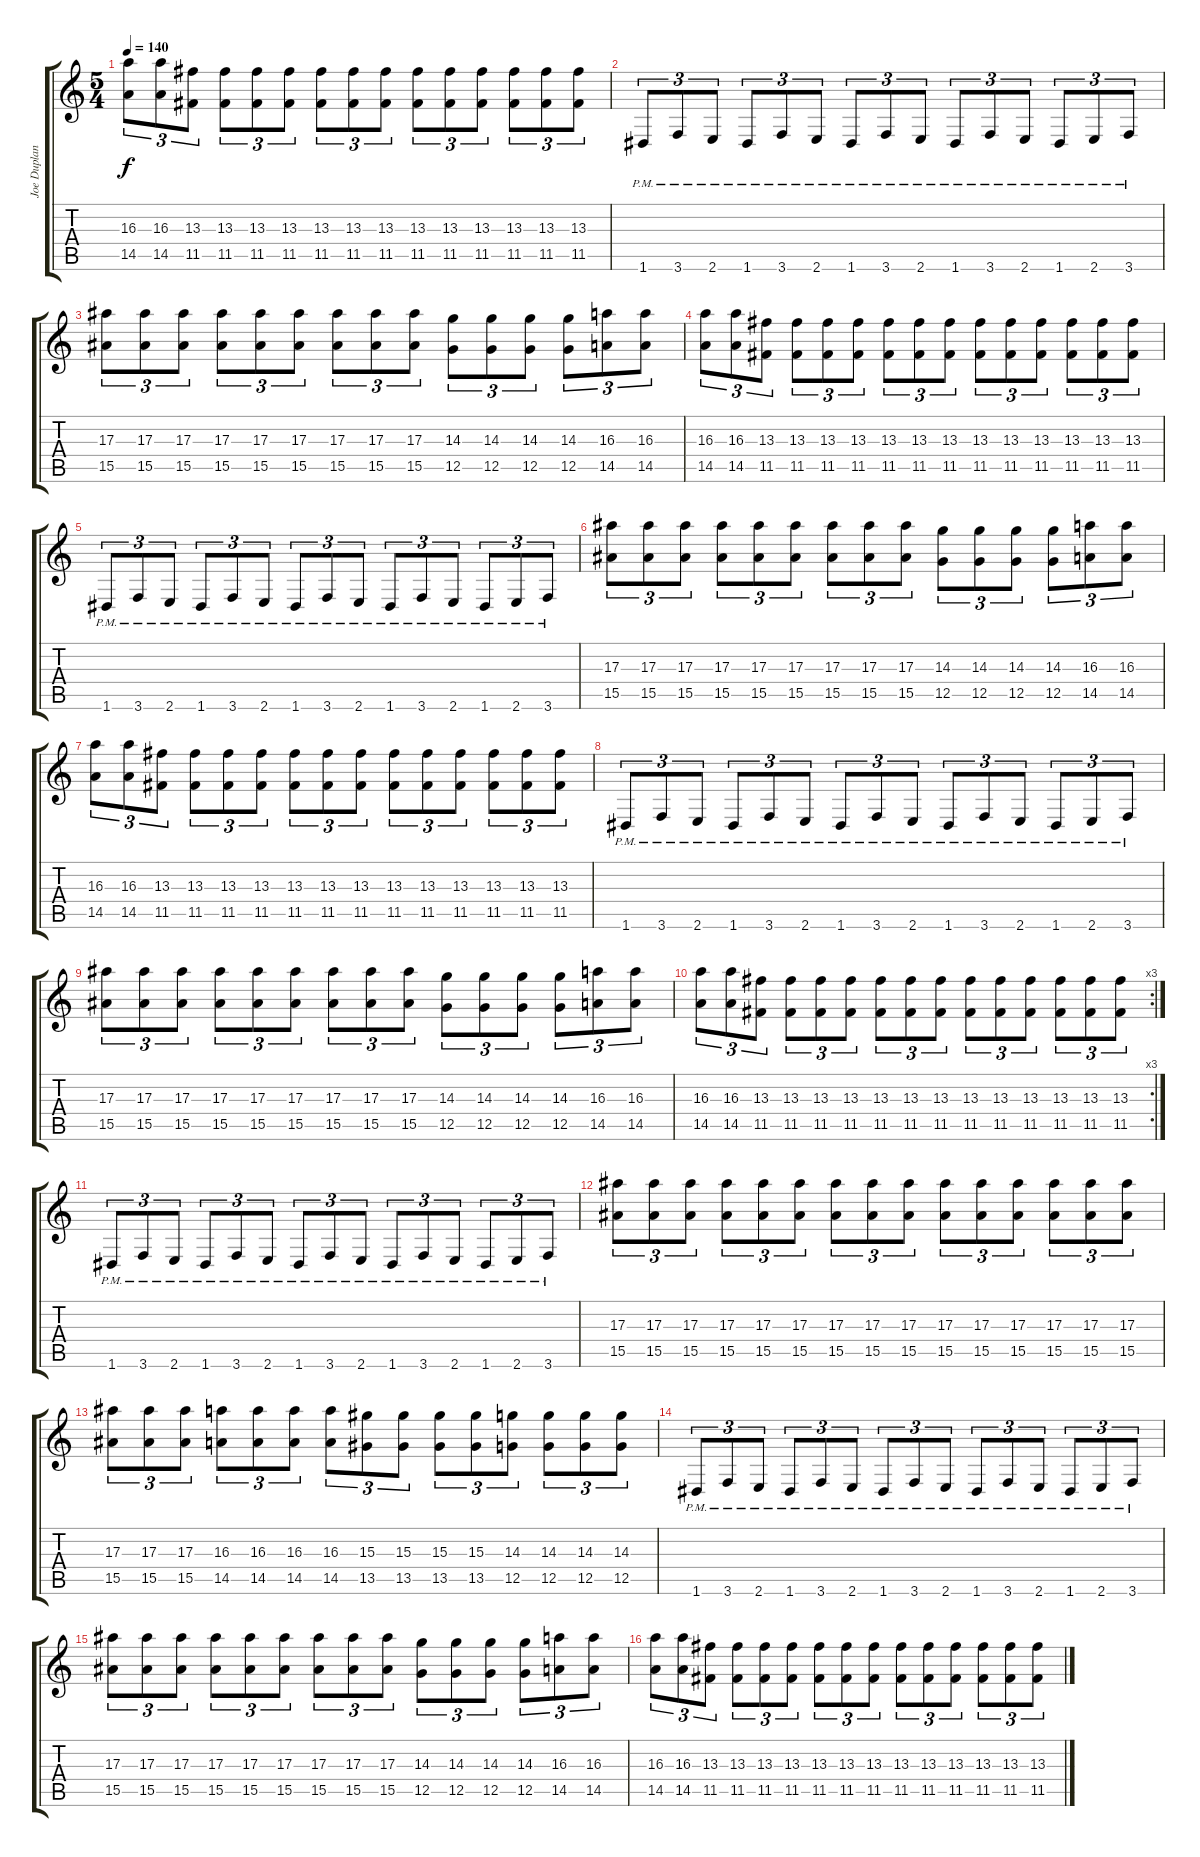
\track ("Joe Duplantier" "Joe Duplan") {instrument distortionguitar}
\staff {score tabs}
\tuning (D4 A3 F3 C3 G2 D2) {hide}
\ts (5 4)
\tempo 140
\clef g2
\ks c
(16.3 14.5).8{tu (3 2) dy f} (16.3 14.5).8{tu (3 2)} (13.3 11.5).8{tu (3 2)} (13.3 11.5).8{tu (3 2)} (13.3 11.5).8{tu (3 2)} (13.3 11.5).8{tu (3 2)} (13.3 11.5).8{tu (3 2)} (13.3 11.5).8{tu (3 2)} (13.3 11.5).8{tu (3 2)} (13.3 11.5).8{tu (3 2)} (13.3 11.5).8{tu (3 2)} (13.3 11.5).8{tu (3 2)} (13.3 11.5).8{tu (3 2)} (13.3 11.5).8{tu (3 2)} (13.3 11.5).8{tu (3 2)} |
1.6{pm}.8{tu (3 2)} 3.6{pm}.8{tu (3 2)} 2.6{pm}.8{tu (3 2)} 1.6{pm}.8{tu (3 2)} 3.6{pm}.8{tu (3 2)} 2.6{pm}.8{tu (3 2)} 1.6{pm}.8{tu (3 2)} 3.6{pm}.8{tu (3 2)} 2.6{pm}.8{tu (3 2)} 1.6{pm}.8{tu (3 2)} 3.6{pm}.8{tu (3 2)} 2.6{pm}.8{tu (3 2)} 1.6{pm}.8{tu (3 2)} 2.6{pm}.8{tu (3 2)} 3.6{pm}.8{tu (3 2)} |
(17.3 15.5).8{tu (3 2)} (17.3 15.5).8{tu (3 2)} (17.3 15.5).8{tu (3 2)} (17.3 15.5).8{tu (3 2)} (17.3 15.5).8{tu (3 2)} (17.3 15.5).8{tu (3 2)} (17.3 15.5).8{tu (3 2)} (17.3 15.5).8{tu (3 2)} (17.3 15.5).8{tu (3 2)} (14.3 12.5).8{tu (3 2)} (14.3 12.5).8{tu (3 2)} (14.3 12.5).8{tu (3 2)} (14.3 12.5).8{tu (3 2)} (16.3 14.5).8{tu (3 2)} (16.3 14.5).8{tu (3 2)} |
(16.3 14.5).8{tu (3 2)} (16.3 14.5).8{tu (3 2)} (13.3 11.5).8{tu (3 2)} (13.3 11.5).8{tu (3 2)} (13.3 11.5).8{tu (3 2)} (13.3 11.5).8{tu (3 2)} (13.3 11.5).8{tu (3 2)} (13.3 11.5).8{tu (3 2)} (13.3 11.5).8{tu (3 2)} (13.3 11.5).8{tu (3 2)} (13.3 11.5).8{tu (3 2)} (13.3 11.5).8{tu (3 2)} (13.3 11.5).8{tu (3 2)} (13.3 11.5).8{tu (3 2)} (13.3 11.5).8{tu (3 2)} |
1.6{pm}.8{tu (3 2)} 3.6{pm}.8{tu (3 2)} 2.6{pm}.8{tu (3 2)} 1.6{pm}.8{tu (3 2)} 3.6{pm}.8{tu (3 2)} 2.6{pm}.8{tu (3 2)} 1.6{pm}.8{tu (3 2)} 3.6{pm}.8{tu (3 2)} 2.6{pm}.8{tu (3 2)} 1.6{pm}.8{tu (3 2)} 3.6{pm}.8{tu (3 2)} 2.6{pm}.8{tu (3 2)} 1.6{pm}.8{tu (3 2)} 2.6{pm}.8{tu (3 2)} 3.6{pm}.8{tu (3 2)} |
(17.3 15.5).8{tu (3 2)} (17.3 15.5).8{tu (3 2)} (17.3 15.5).8{tu (3 2)} (17.3 15.5).8{tu (3 2)} (17.3 15.5).8{tu (3 2)} (17.3 15.5).8{tu (3 2)} (17.3 15.5).8{tu (3 2)} (17.3 15.5).8{tu (3 2)} (17.3 15.5).8{tu (3 2)} (14.3 12.5).8{tu (3 2)} (14.3 12.5).8{tu (3 2)} (14.3 12.5).8{tu (3 2)} (14.3 12.5).8{tu (3 2)} (16.3 14.5).8{tu (3 2)} (16.3 14.5).8{tu (3 2)} |
(16.3 14.5).8{tu (3 2)} (16.3 14.5).8{tu (3 2)} (13.3 11.5).8{tu (3 2)} (13.3 11.5).8{tu (3 2)} (13.3 11.5).8{tu (3 2)} (13.3 11.5).8{tu (3 2)} (13.3 11.5).8{tu (3 2)} (13.3 11.5).8{tu (3 2)} (13.3 11.5).8{tu (3 2)} (13.3 11.5).8{tu (3 2)} (13.3 11.5).8{tu (3 2)} (13.3 11.5).8{tu (3 2)} (13.3 11.5).8{tu (3 2)} (13.3 11.5).8{tu (3 2)} (13.3 11.5).8{tu (3 2)} |
1.6{pm}.8{tu (3 2)} 3.6{pm}.8{tu (3 2)} 2.6{pm}.8{tu (3 2)} 1.6{pm}.8{tu (3 2)} 3.6{pm}.8{tu (3 2)} 2.6{pm}.8{tu (3 2)} 1.6{pm}.8{tu (3 2)} 3.6{pm}.8{tu (3 2)} 2.6{pm}.8{tu (3 2)} 1.6{pm}.8{tu (3 2)} 3.6{pm}.8{tu (3 2)} 2.6{pm}.8{tu (3 2)} 1.6{pm}.8{tu (3 2)} 2.6{pm}.8{tu (3 2)} 3.6{pm}.8{tu (3 2)} |
(17.3 15.5).8{tu (3 2)} (17.3 15.5).8{tu (3 2)} (17.3 15.5).8{tu (3 2)} (17.3 15.5).8{tu (3 2)} (17.3 15.5).8{tu (3 2)} (17.3 15.5).8{tu (3 2)} (17.3 15.5).8{tu (3 2)} (17.3 15.5).8{tu (3 2)} (17.3 15.5).8{tu (3 2)} (14.3 12.5).8{tu (3 2)} (14.3 12.5).8{tu (3 2)} (14.3 12.5).8{tu (3 2)} (14.3 12.5).8{tu (3 2)} (16.3 14.5).8{tu (3 2)} (16.3 14.5).8{tu (3 2)} |
\rc 3
(16.3 14.5).8{tu (3 2)} (16.3 14.5).8{tu (3 2)} (13.3 11.5).8{tu (3 2)} (13.3 11.5).8{tu (3 2)} (13.3 11.5).8{tu (3 2)} (13.3 11.5).8{tu (3 2)} (13.3 11.5).8{tu (3 2)} (13.3 11.5).8{tu (3 2)} (13.3 11.5).8{tu (3 2)} (13.3 11.5).8{tu (3 2)} (13.3 11.5).8{tu (3 2)} (13.3 11.5).8{tu (3 2)} (13.3 11.5).8{tu (3 2)} (13.3 11.5).8{tu (3 2)} (13.3 11.5).8{tu (3 2)} |
1.6{pm}.8{tu (3 2)} 3.6{pm}.8{tu (3 2)} 2.6{pm}.8{tu (3 2)} 1.6{pm}.8{tu (3 2)} 3.6{pm}.8{tu (3 2)} 2.6{pm}.8{tu (3 2)} 1.6{pm}.8{tu (3 2)} 3.6{pm}.8{tu (3 2)} 2.6{pm}.8{tu (3 2)} 1.6{pm}.8{tu (3 2)} 3.6{pm}.8{tu (3 2)} 2.6{pm}.8{tu (3 2)} 1.6{pm}.8{tu (3 2)} 2.6{pm}.8{tu (3 2)} 3.6{pm}.8{tu (3 2)} |
(17.3 15.5).8{tu (3 2)} (17.3 15.5).8{tu (3 2)} (17.3 15.5).8{tu (3 2)} (17.3 15.5).8{tu (3 2)} (17.3 15.5).8{tu (3 2)} (17.3 15.5).8{tu (3 2)} (17.3 15.5).8{tu (3 2)} (17.3 15.5).8{tu (3 2)} (17.3 15.5).8{tu (3 2)} (17.3 15.5).8{tu (3 2)} (17.3 15.5).8{tu (3 2)} (17.3 15.5).8{tu (3 2)} (17.3 15.5).8{tu (3 2)} (17.3 15.5).8{tu (3 2)} (17.3 15.5).8{tu (3 2)} |
(17.3 15.5).8{tu (3 2)} (17.3 15.5).8{tu (3 2)} (17.3 15.5).8{tu (3 2)} (16.3 14.5).8{tu (3 2)} (16.3 14.5).8{tu (3 2)} (16.3 14.5).8{tu (3 2)} (16.3 14.5).8{tu (3 2)} (15.3 13.5).8{tu (3 2)} (15.3 13.5).8{tu (3 2)} (15.3 13.5).8{tu (3 2)} (15.3 13.5).8{tu (3 2)} (14.3 12.5).8{tu (3 2)} (14.3 12.5).8{tu (3 2)} (14.3 12.5).8{tu (3 2)} (14.3 12.5).8{tu (3 2)} |
1.6{pm}.8{tu (3 2)} 3.6{pm}.8{tu (3 2)} 2.6{pm}.8{tu (3 2)} 1.6{pm}.8{tu (3 2)} 3.6{pm}.8{tu (3 2)} 2.6{pm}.8{tu (3 2)} 1.6{pm}.8{tu (3 2)} 3.6{pm}.8{tu (3 2)} 2.6{pm}.8{tu (3 2)} 1.6{pm}.8{tu (3 2)} 3.6{pm}.8{tu (3 2)} 2.6{pm}.8{tu (3 2)} 1.6{pm}.8{tu (3 2)} 2.6{pm}.8{tu (3 2)} 3.6{pm}.8{tu (3 2)} |
(17.3 15.5).8{tu (3 2)} (17.3 15.5).8{tu (3 2)} (17.3 15.5).8{tu (3 2)} (17.3 15.5).8{tu (3 2)} (17.3 15.5).8{tu (3 2)} (17.3 15.5).8{tu (3 2)} (17.3 15.5).8{tu (3 2)} (17.3 15.5).8{tu (3 2)} (17.3 15.5).8{tu (3 2)} (14.3 12.5).8{tu (3 2)} (14.3 12.5).8{tu (3 2)} (14.3 12.5).8{tu (3 2)} (14.3 12.5).8{tu (3 2)} (16.3 14.5).8{tu (3 2)} (16.3 14.5).8{tu (3 2)} |
(16.3 14.5).8{tu (3 2)} (16.3 14.5).8{tu (3 2)} (13.3 11.5).8{tu (3 2)} (13.3 11.5).8{tu (3 2)} (13.3 11.5).8{tu (3 2)} (13.3 11.5).8{tu (3 2)} (13.3 11.5).8{tu (3 2)} (13.3 11.5).8{tu (3 2)} (13.3 11.5).8{tu (3 2)} (13.3 11.5).8{tu (3 2)} (13.3 11.5).8{tu (3 2)} (13.3 11.5).8{tu (3 2)} (13.3 11.5).8{tu (3 2)} (13.3 11.5).8{tu (3 2)} (13.3 11.5).8{tu (3 2)}
